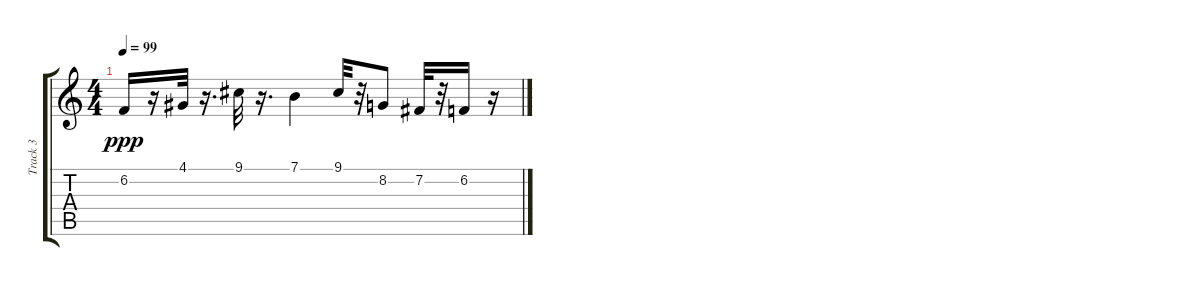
\track ("Track 3" "Track 3") {instrument clavinet}
\staff {score tabs}
\tuning (E4 B3 G3 D3 A2 E2) {hide}
\ts (4 4)
\tempo 99
\clef g2
\ks c
6.2.16{dy ppp} r.16 4.1.32 r.16{d} 9.1.32 r.16{d} 7.1.4 9.1.32 r.32 8.2.8 7.2.32 r.32 6.2.16 r.16
